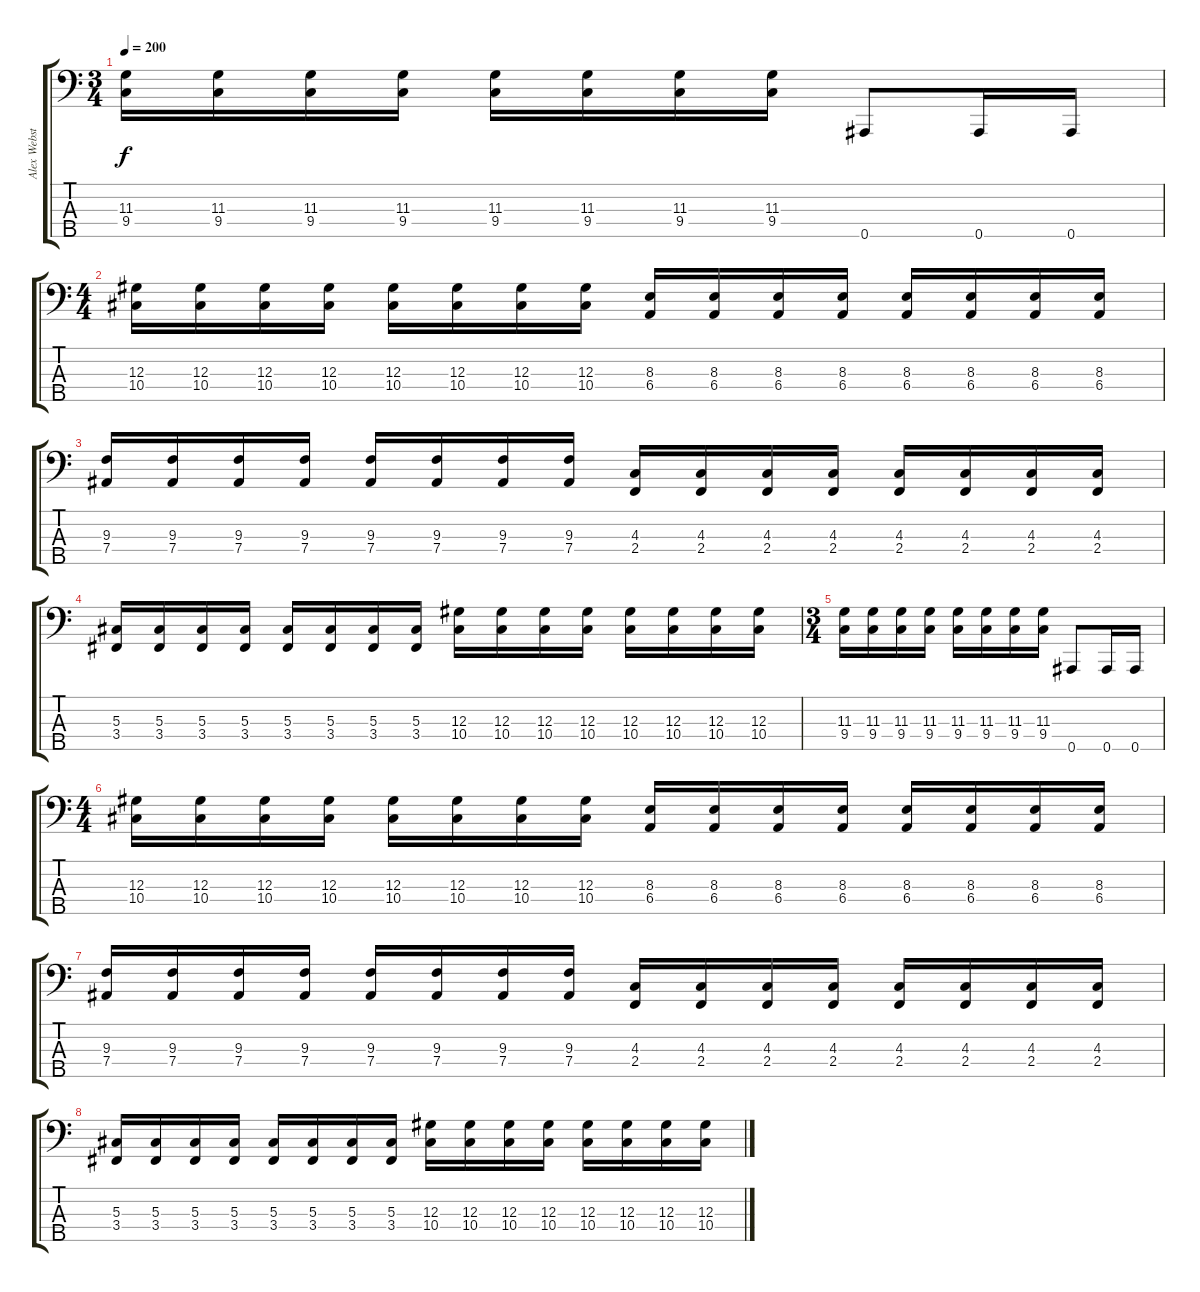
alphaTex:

\track ("Alex Webster" "Alex Webst") {instrument electricbassfinger}
\staff {score tabs}
\tuning (Gb2 Db2 Ab1 Eb1 Bb0) {hide}
\ts (3 4)
\tempo 200
\clef f4
\ks c
(11.3 9.4).16{dy f} (11.3 9.4).16 (11.3 9.4).16 (11.3 9.4).16 (11.3 9.4).16 (11.3 9.4).16 (11.3 9.4).16 (11.3 9.4).16 0.5.8 0.5.16 0.5.16 |
\ts (4 4)
(12.3 10.4).16 (12.3 10.4).16 (12.3 10.4).16 (12.3 10.4).16 (12.3 10.4).16 (12.3 10.4).16 (12.3 10.4).16 (12.3 10.4).16 (8.3 6.4).16 (8.3 6.4).16 (8.3 6.4).16 (8.3 6.4).16 (8.3 6.4).16 (8.3 6.4).16 (8.3 6.4).16 (8.3 6.4).16 |
(9.3 7.4).16 (9.3 7.4).16 (9.3 7.4).16 (9.3 7.4).16 (9.3 7.4).16 (9.3 7.4).16 (9.3 7.4).16 (9.3 7.4).16 (4.3 2.4).16 (4.3 2.4).16 (4.3 2.4).16 (4.3 2.4).16 (4.3 2.4).16 (4.3 2.4).16 (4.3 2.4).16 (4.3 2.4).16 |
(5.3 3.4).16 (5.3 3.4).16 (5.3 3.4).16 (5.3 3.4).16 (5.3 3.4).16 (5.3 3.4).16 (5.3 3.4).16 (5.3 3.4).16 (12.3 10.4).16 (12.3 10.4).16 (12.3 10.4).16 (12.3 10.4).16 (12.3 10.4).16 (12.3 10.4).16 (12.3 10.4).16 (12.3 10.4).16 |
\ts (3 4)
(11.3 9.4).16 (11.3 9.4).16 (11.3 9.4).16 (11.3 9.4).16 (11.3 9.4).16 (11.3 9.4).16 (11.3 9.4).16 (11.3 9.4).16 0.5.8 0.5.16 0.5.16 |
\ts (4 4)
(12.3 10.4).16 (12.3 10.4).16 (12.3 10.4).16 (12.3 10.4).16 (12.3 10.4).16 (12.3 10.4).16 (12.3 10.4).16 (12.3 10.4).16 (8.3 6.4).16 (8.3 6.4).16 (8.3 6.4).16 (8.3 6.4).16 (8.3 6.4).16 (8.3 6.4).16 (8.3 6.4).16 (8.3 6.4).16 |
(9.3 7.4).16 (9.3 7.4).16 (9.3 7.4).16 (9.3 7.4).16 (9.3 7.4).16 (9.3 7.4).16 (9.3 7.4).16 (9.3 7.4).16 (4.3 2.4).16 (4.3 2.4).16 (4.3 2.4).16 (4.3 2.4).16 (4.3 2.4).16 (4.3 2.4).16 (4.3 2.4).16 (4.3 2.4).16 |
(5.3 3.4).16 (5.3 3.4).16 (5.3 3.4).16 (5.3 3.4).16 (5.3 3.4).16 (5.3 3.4).16 (5.3 3.4).16 (5.3 3.4).16 (12.3 10.4).16 (12.3 10.4).16 (12.3 10.4).16 (12.3 10.4).16 (12.3 10.4).16 (12.3 10.4).16 (12.3 10.4).16 (12.3 10.4).16
